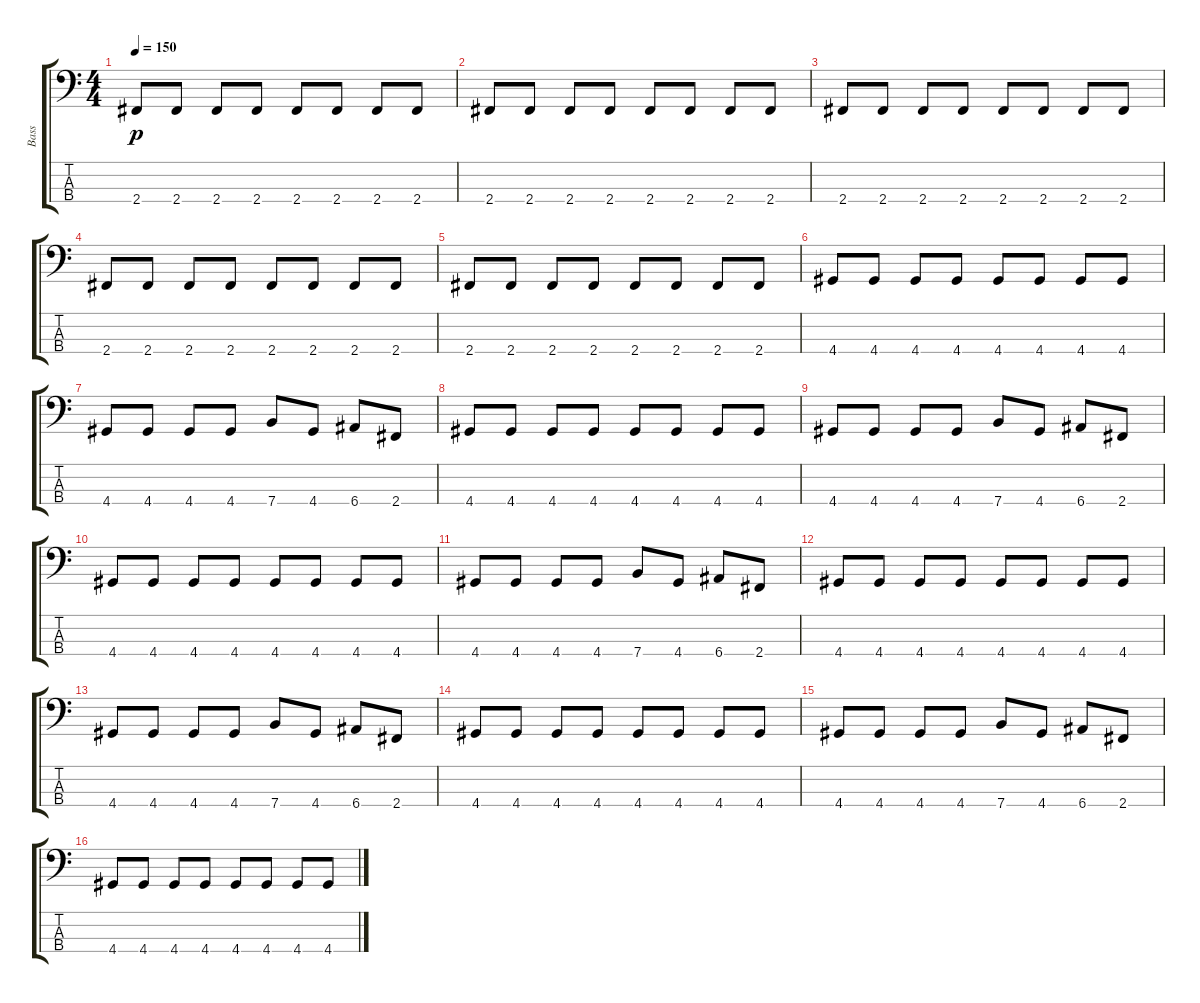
\track ("Bass" "Bass") {instrument electricbasspick}
\staff {score tabs}
\tuning (G2 D2 A1 E1) {hide}
\ts (4 4)
\tempo 150
\clef f4
\ks c
2.4.8{dy p} 2.4.8 2.4.8 2.4.8 2.4.8 2.4.8 2.4.8 2.4.8 |
2.4.8 2.4.8 2.4.8 2.4.8 2.4.8 2.4.8 2.4.8 2.4.8 |
2.4.8 2.4.8 2.4.8 2.4.8 2.4.8 2.4.8 2.4.8 2.4.8 |
2.4.8 2.4.8 2.4.8 2.4.8 2.4.8 2.4.8 2.4.8 2.4.8 |
2.4.8 2.4.8 2.4.8 2.4.8 2.4.8 2.4.8 2.4.8 2.4.8 |
4.4.8 4.4.8 4.4.8 4.4.8 4.4.8 4.4.8 4.4.8 4.4.8 |
4.4.8 4.4.8 4.4.8 4.4.8 7.4.8 4.4.8 6.4.8 2.4.8 |
4.4.8 4.4.8 4.4.8 4.4.8 4.4.8 4.4.8 4.4.8 4.4.8 |
4.4.8 4.4.8 4.4.8 4.4.8 7.4.8 4.4.8 6.4.8 2.4.8 |
4.4.8 4.4.8 4.4.8 4.4.8 4.4.8 4.4.8 4.4.8 4.4.8 |
4.4.8 4.4.8 4.4.8 4.4.8 7.4.8 4.4.8 6.4.8 2.4.8 |
4.4.8 4.4.8 4.4.8 4.4.8 4.4.8 4.4.8 4.4.8 4.4.8 |
4.4.8 4.4.8 4.4.8 4.4.8 7.4.8 4.4.8 6.4.8 2.4.8 |
4.4.8 4.4.8 4.4.8 4.4.8 4.4.8 4.4.8 4.4.8 4.4.8 |
4.4.8 4.4.8 4.4.8 4.4.8 7.4.8 4.4.8 6.4.8 2.4.8 |
4.4.8 4.4.8 4.4.8 4.4.8 4.4.8 4.4.8 4.4.8 4.4.8
